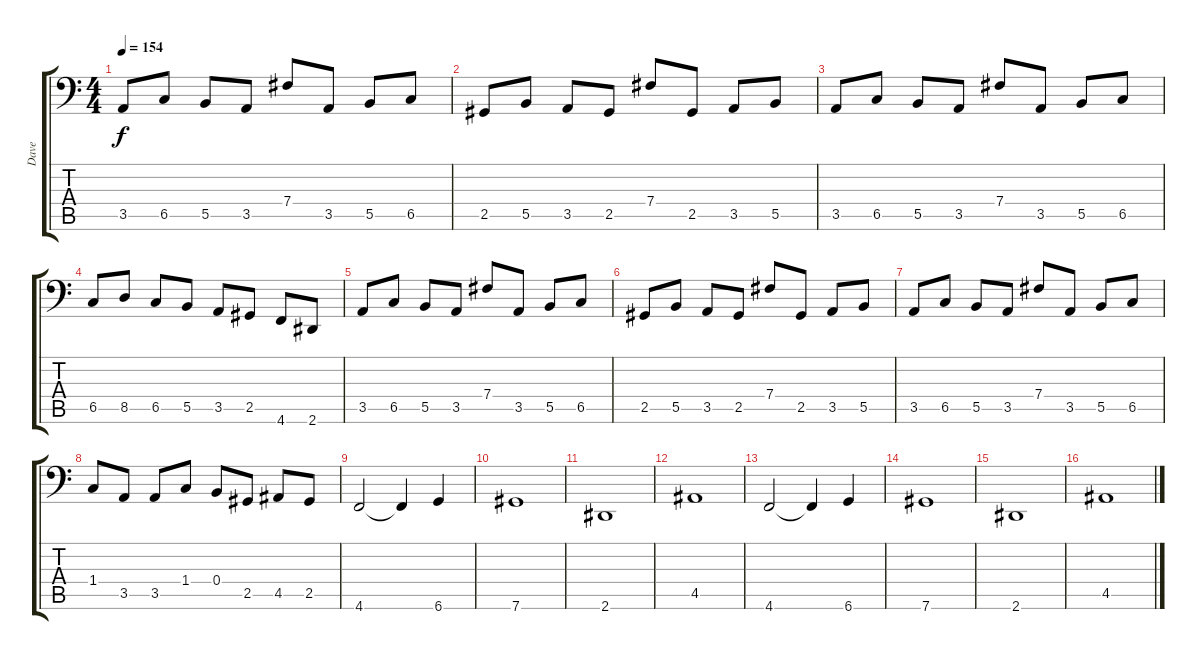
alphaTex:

\track ("Dave" "Dave") {instrument electricbasspick}
\staff {score tabs}
\tuning (Db3 Ab2 E2 B1 Gb1 Db1) {hide}
\ts (4 4)
\tempo 154
\clef f4
\ks c
3.5.8{dy f} 6.5.8 5.5.8 3.5.8 7.4.8 3.5.8 5.5.8 6.5.8 |
2.5.8 5.5.8 3.5.8 2.5.8 7.4.8 2.5.8 3.5.8 5.5.8 |
3.5.8 6.5.8 5.5.8 3.5.8 7.4.8 3.5.8 5.5.8 6.5.8 |
6.5.8 8.5.8 6.5.8 5.5.8 3.5.8 2.5.8 4.6.8 2.6.8 |
3.5.8 6.5.8 5.5.8 3.5.8 7.4.8 3.5.8 5.5.8 6.5.8 |
2.5.8 5.5.8 3.5.8 2.5.8 7.4.8 2.5.8 3.5.8 5.5.8 |
3.5.8 6.5.8 5.5.8 3.5.8 7.4.8 3.5.8 5.5.8 6.5.8 |
1.4.8 3.5.8 3.5.8 1.4.8 0.4.8 2.5.8 4.5.8 2.5.8 |
4.6.2 4.6{t}.4 6.6.4 |
7.6.1 |
2.6.1 |
4.5.1 |
4.6.2 4.6{t}.4 6.6.4 |
7.6.1 |
2.6.1 |
4.5.1
